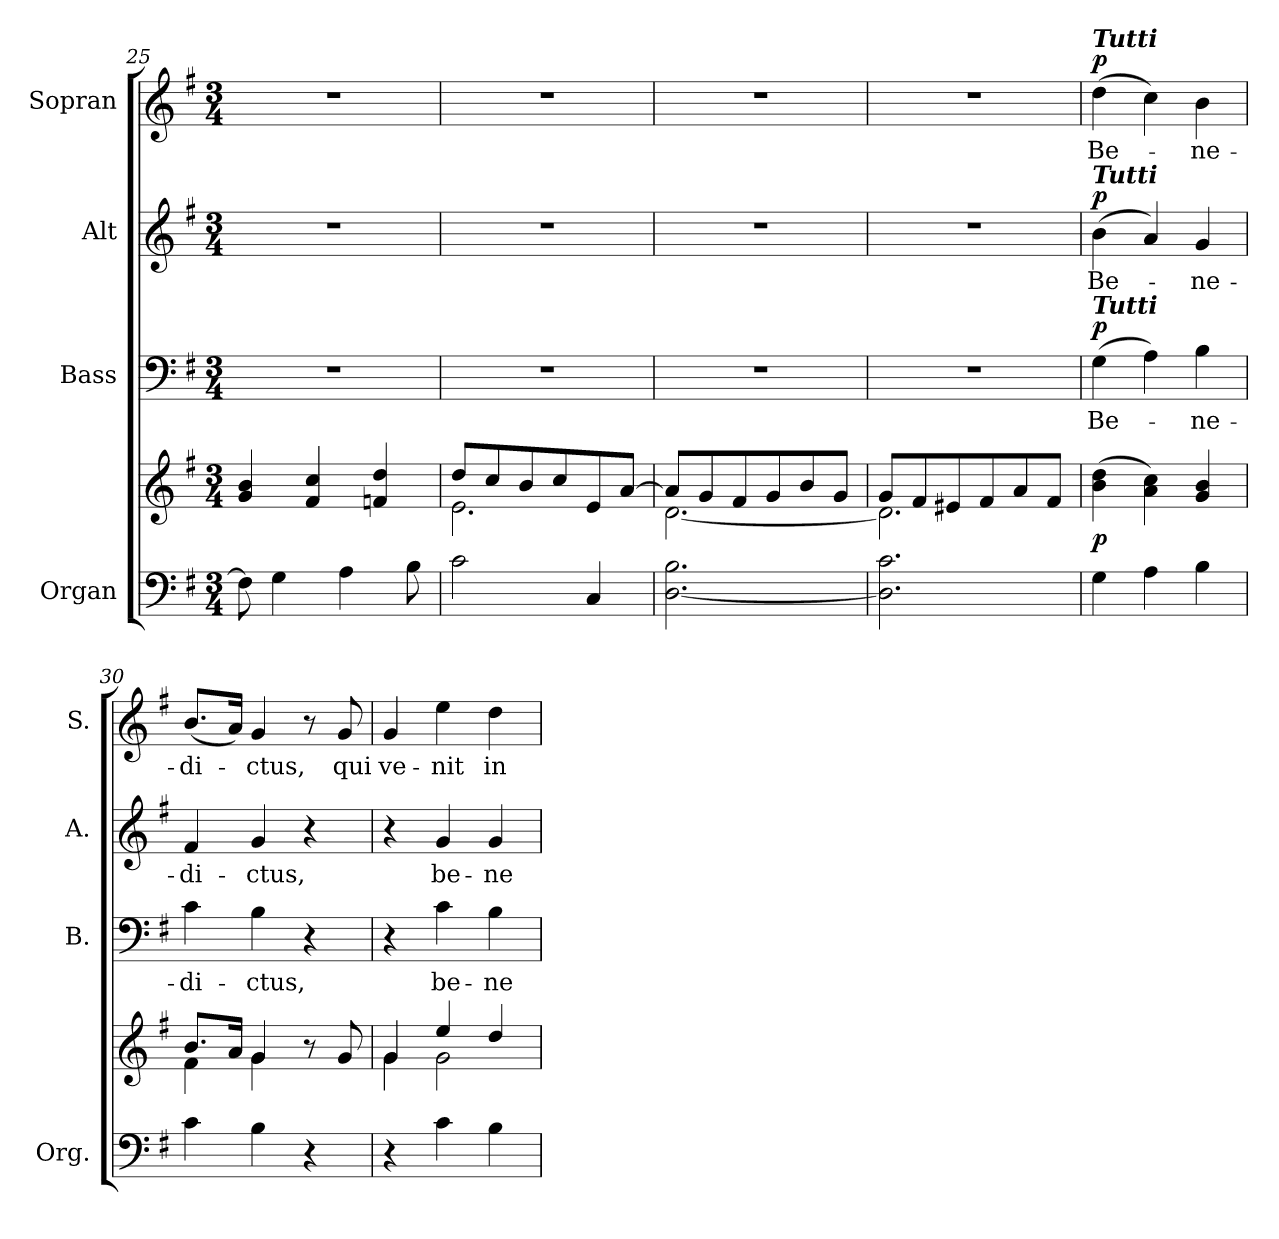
**kern	**kern	**dynam	**kern	**text	**dynam	**kern	**text	**dynam	**kern	**text	**dynam
*part4	*part4	*part4	*part3	*part3	*part3	*part2	*part2	*part2	*part1	*part1	*part1
*staff5	*staff4	*staff4/5	*staff3	*staff3	*staff3	*staff2	*staff2	*staff2	*staff1	*staff1	*staff1
*I"Organ	*	*	*I"Bass	*	*	*I"Alt	*	*	*I"Sopran	*	*
*I'Org.	*	*	*I'B.	*	*	*I'A.	*	*	*I'S.	*	*
*clefF4	*clefG2	*	*clefF4	*	*	*clefG2	*	*	*clefG2	*	*
*k[f#]	*k[f#]	*	*k[f#]	*	*	*k[f#]	*	*	*k[f#]	*	*
*G:	*G:	*	*G:	*	*	*G:	*	*	*G:	*	*
*M3/4	*M3/4	*	*M3/4	*	*	*M3/4	*	*	*M3/4	*	*
=25	=25	=25	=25	=25	=25	=25	=25	=25	=25	=25	=25
!	!	!	!LO:N:vis=1	!	!	!LO:N:vis=1	!	!	!LO:N:vis=1	!	!
8F#i\]	4gi/ 4bi	.	2.r	.	.	2.r	.	.	2.r	.	.
4Gi\	.	.	.	.	.	.	.	.	.	.	.
.	4f#i/ 4cci	.	.	.	.	.	.	.	.	.	.
4Ai\	.	.	.	.	.	.	.	.	.	.	.
.	4fni/ 4ddi	.	.	.	.	.	.	.	.	.	.
8Bi\	.	.	.	.	.	.	.	.	.	.	.
=26	=26	=26	=26	=26	=26	=26	=26	=26	=26	=26	=26
*	*^	*	*	*	*	*	*	*	*	*	*
!	!	!	!	!LO:N:vis=1	!	!	!LO:N:vis=1	!	!	!LO:N:vis=1	!	!
2ci\	8ddi/L	2.ei\	.	2.r	.	.	2.r	.	.	2.r	.	.
.	8cci/	.	.	.	.	.	.	.	.	.	.	.
.	8bi/	.	.	.	.	.	.	.	.	.	.	.
.	8cci/	.	.	.	.	.	.	.	.	.	.	.
4Ci/	8ei/	.	.	.	.	.	.	.	.	.	.	.
.	[>8ai/J	.	.	.	.	.	.	.	.	.	.	.
=27	=27	=27	=27	=27	=27	=27	=27	=27	=27	=27	=27	=27
!	!	!	!	!LO:N:vis=1	!	!	!LO:N:vis=1	!	!	!LO:N:vis=1	!	!
[<2.Di\ 2.Bi	8ai/L]	[<2.di\	.	2.r	.	.	2.r	.	.	2.r	.	.
.	8gi/	.	.	.	.	.	.	.	.	.	.	.
.	8f#i/	.	.	.	.	.	.	.	.	.	.	.
.	8gi/	.	.	.	.	.	.	.	.	.	.	.
.	8bi/	.	.	.	.	.	.	.	.	.	.	.
.	8gi/J	.	.	.	.	.	.	.	.	.	.	.
=28	=28	=28	=28	=28	=28	=28	=28	=28	=28	=28	=28	=28
!	!	!	!	!LO:N:vis=1	!	!	!LO:N:vis=1	!	!	!LO:N:vis=1	!	!
2.Di\] 2.ci	8gi/L	2.di\]	.	2.r	.	.	2.r	.	.	2.r	.	.
.	8f#i/	.	.	.	.	.	.	.	.	.	.	.
.	8e#Xi/	.	.	.	.	.	.	.	.	.	.	.
.	8f#i/	.	.	.	.	.	.	.	.	.	.	.
.	8ai/	.	.	.	.	.	.	.	.	.	.	.
.	8f#i/J	.	.	.	.	.	.	.	.	.	.	.
*	*v	*v	*	*	*	*	*	*	*	*	*	*
!!LO:LB:g=z
=29	=29	=29	=29	=29	=29	=29	=29	=29	=29	=29	=29
!	!	!	!	!LO:LY:b:color=#000000	!	!	!	!	!	!	!
!	!	!	!	!	!	!	!LO:LY:b:color=#000000	!	!	!	!
!	!	!	!	!	!	!	!	!	!LO:TX:a:Bi:t=Tutti	!	!
!	!	!	!	!	!	!LO:TX:a:Bi:t=Tutti	!	!	!	!	!
!	!	!	!LO:TX:a:Bi:t=Tutti	!	!	!	!	!	!	!	!
!	!	!	!	!	!	!	!	!	!	!LO:LY:b:color=#000000	!
4Gi\	(4bi\ 4ddi	p	(4Gi\	Be-	p	(4bi\	Be-	p	(4ddi\	Be-	p
4Ai\	4ai\ 4cci)	.	4Ai\)	.	.	4ai/)	.	.	4cci\)	.	.
!	!	!	!	!LO:LY:b:color=#000000	!	!	!	!	!	!	!
!	!	!	!	!	!	!	!LO:LY:b:color=#000000	!	!	!	!
!	!	!	!	!	!	!	!	!	!	!LO:LY:b:color=#000000	!
4Bi\	4gi/ 4bi	.	4Bi\	-ne-	.	4gi/	-ne-	.	4bi\	-ne-	.
=30	=30	=30	=30	=30	=30	=30	=30	=30	=30	=30	=30
*	*^	*	*	*	*	*	*	*	*	*	*
!	!	!	!	!	!LO:LY:b:color=#000000	!	!	!	!	!	!	!
!	!	!	!	!	!	!	!	!LO:LY:b:color=#000000	!	!	!	!
!	!	!	!	!	!	!	!	!	!	!	!LO:LY:b:color=#000000	!
4ci\	8.bi/L	4f#i\	.	4ci\	-di-	.	4f#i/	-di-	.	(8.bi/L	-di-	.
.	16ai/Jk	.	.	.	.	.	.	.	.	16ai/Jk)	.	.
!	!	!	!	!	!LO:LY:b:color=#000000	!	!	!	!	!	!	!
!	!	!	!	!	!	!	!	!LO:LY:b:color=#000000	!	!	!	!
!	!	!	!	!	!	!	!	!	!	!	!LO:LY:b:color=#000000	!
4Bi\	4gi/	4gi\	.	4Bi\	-ctus,	.	4gi/	-ctus,	.	4gi/	-ctus,	.
4r	8r	4ryy	.	4r	.	.	4r	.	.	8r	.	.
!	!	!	!	!	!	!	!	!	!	!	!LO:LY:b:color=#000000	!
.	8gi/	.	.	.	.	.	.	.	.	8gi/	qui	.
=31	=31	=31	=31	=31	=31	=31	=31	=31	=31	=31	=31	=31
!	!	!	!	!	!	!	!	!	!	!	!LO:LY:b:color=#000000	!
4r	4gi/	4gi\	.	4r	.	.	4r	.	.	4gi/	ve-	.
!	!	!	!	!	!LO:LY:b:color=#000000	!	!	!	!	!	!	!
!	!	!	!	!	!	!	!	!LO:LY:b:color=#000000	!	!	!	!
!	!	!	!	!	!	!	!	!	!	!	!LO:LY:b:color=#000000	!
4ci\	4eei/	2gi\	.	4ci\	be-	.	4gi/	be-	.	4eei\	-nit	.
!	!	!	!	!	!LO:LY:b:color=#000000	!	!	!	!	!	!	!
!	!	!	!	!	!	!	!	!LO:LY:b:color=#000000	!	!	!	!
!	!	!	!	!	!	!	!	!	!	!	!LO:LY:b:color=#000000	!
4Bi\	4ddi/	.	.	4Bi\	-ne-	.	4gi/	-ne-	.	4ddi\	in	.
*	*v	*v	*	*	*	*	*	*	*	*	*	*
=	=	=	=	=	=	=	=	=	=	=	=
*-	*-	*-	*-	*-	*-	*-	*-	*-	*-	*-	*-
